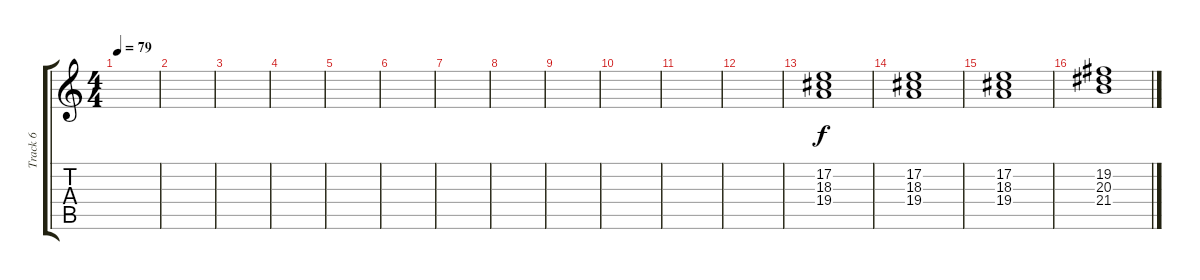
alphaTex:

\track ("Track 6" "Track 6") {instrument pad7halo}
\staff {score tabs}
\tuning (E4 B3 G3 D3 A2 E2) {hide}
\ts (4 4)
\tempo 79
\clef g2
\ks c
|
|
|
|
|
|
|
|
|
|
|
|
(17.2 18.3 19.4).1 |
(17.2 18.3 19.4).1 |
(17.2 18.3 19.4).1 |
(19.2 20.3 21.4).1
